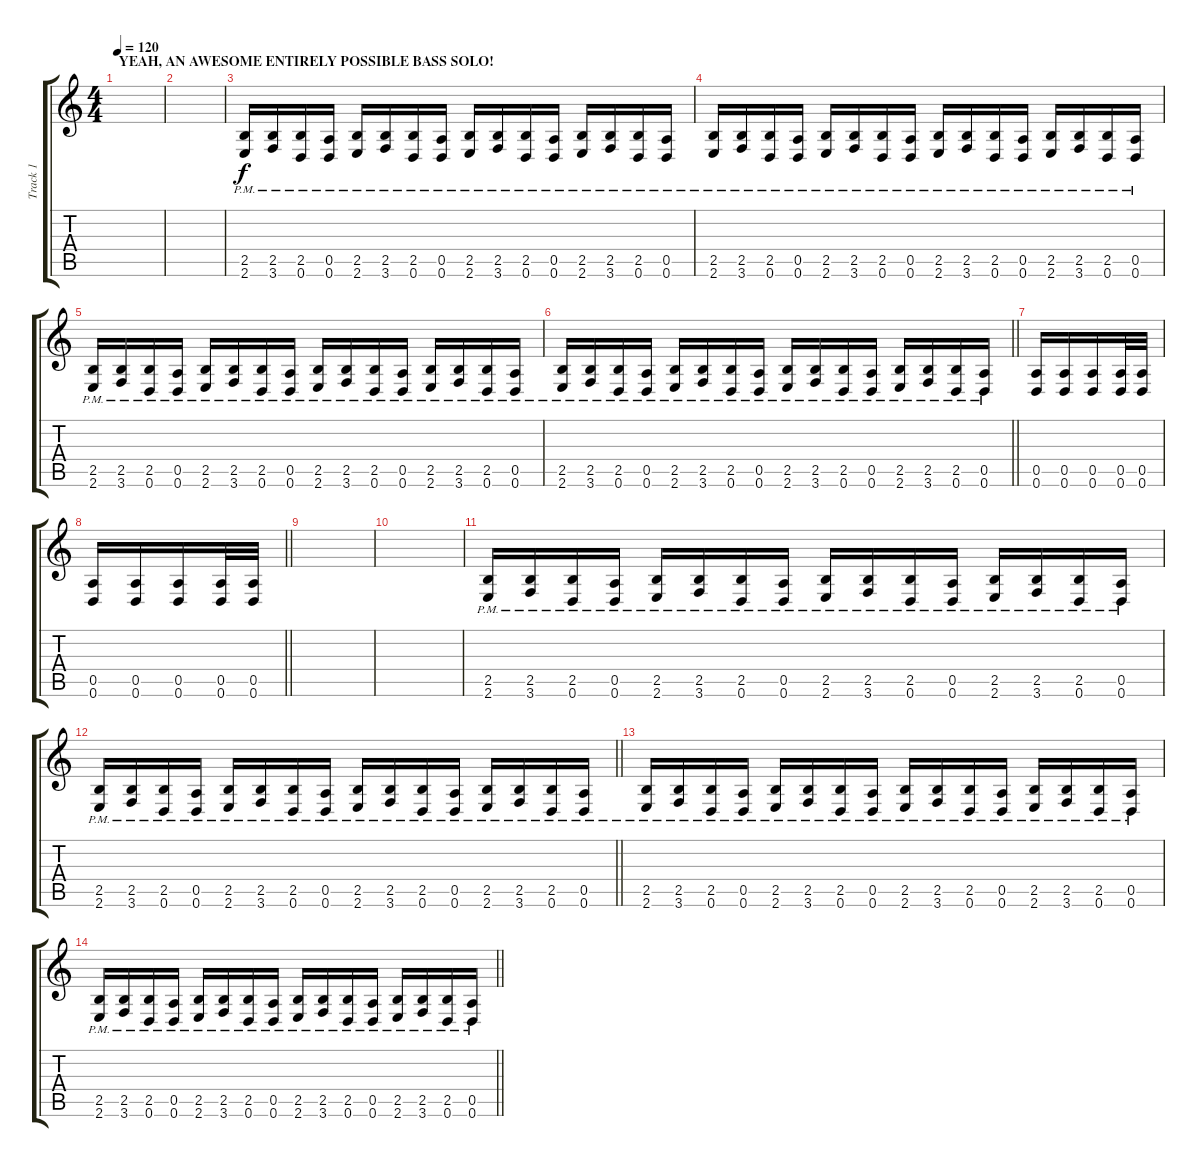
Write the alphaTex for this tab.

\track ("Track 1" "Track 1") {instrument distortionguitar}
\staff {score tabs}
\tuning (E4 B3 G3 D3 A2 D2) {hide}
\ts (4 4)
\section ("" "YEAH, AN AWESOME ENTIRELY POSSIBLE BASS SOLO!")
\tempo 120
\clef g2
\ks c
|
|
(2.5{pm} 2.6{pm}).16 (2.5{pm} 3.6{pm}).16 (2.5{pm} 0.6{pm}).16 (0.5{pm} 0.6{pm}).16 (2.5{pm} 2.6{pm}).16 (2.5{pm} 3.6{pm}).16 (2.5{pm} 0.6{pm}).16 (0.5{pm} 0.6{pm}).16 (2.5{pm} 2.6{pm}).16 (2.5{pm} 3.6{pm}).16 (2.5{pm} 0.6{pm}).16 (0.5{pm} 0.6{pm}).16 (2.5{pm} 2.6{pm}).16 (2.5{pm} 3.6{pm}).16 (2.5{pm} 0.6{pm}).16 (0.5{pm} 0.6{pm}).16 |
(2.5{pm} 2.6{pm}).16 (2.5{pm} 3.6{pm}).16 (2.5{pm} 0.6{pm}).16 (0.5{pm} 0.6{pm}).16 (2.5{pm} 2.6{pm}).16 (2.5{pm} 3.6{pm}).16 (2.5{pm} 0.6{pm}).16 (0.5{pm} 0.6{pm}).16 (2.5{pm} 2.6{pm}).16 (2.5{pm} 3.6{pm}).16 (2.5{pm} 0.6{pm}).16 (0.5{pm} 0.6{pm}).16 (2.5{pm} 2.6{pm}).16 (2.5{pm} 3.6{pm}).16 (2.5{pm} 0.6{pm}).16 (0.5{pm} 0.6{pm}).16 |
(2.5{pm} 2.6{pm}).16 (2.5{pm} 3.6{pm}).16 (2.5{pm} 0.6{pm}).16 (0.5{pm} 0.6{pm}).16 (2.5{pm} 2.6{pm}).16 (2.5{pm} 3.6{pm}).16 (2.5{pm} 0.6{pm}).16 (0.5{pm} 0.6{pm}).16 (2.5{pm} 2.6{pm}).16 (2.5{pm} 3.6{pm}).16 (2.5{pm} 0.6{pm}).16 (0.5{pm} 0.6{pm}).16 (2.5{pm} 2.6{pm}).16 (2.5{pm} 3.6{pm}).16 (2.5{pm} 0.6{pm}).16 (0.5{pm} 0.6{pm}).16 |
\barLineRight lightlight
(2.5{pm} 2.6{pm}).16 (2.5{pm} 3.6{pm}).16 (2.5{pm} 0.6{pm}).16 (0.5{pm} 0.6{pm}).16 (2.5{pm} 2.6{pm}).16 (2.5{pm} 3.6{pm}).16 (2.5{pm} 0.6{pm}).16 (0.5{pm} 0.6{pm}).16 (2.5{pm} 2.6{pm}).16 (2.5{pm} 3.6{pm}).16 (2.5{pm} 0.6{pm}).16 (0.5{pm} 0.6{pm}).16 (2.5{pm} 2.6{pm}).16 (2.5{pm} 3.6{pm}).16 (2.5{pm} 0.6{pm}).16 (0.5{pm} 0.6{pm}).16 |
(0.5 0.6).16 (0.5 0.6).16 (0.5 0.6).16 (0.5 0.6).32 (0.5 0.6).32 |
\barLineRight lightlight
(0.5 0.6).16 (0.5 0.6).16 (0.5 0.6).16 (0.5 0.6).32 (0.5 0.6).32 |
|
|
(2.5{pm} 2.6{pm}).16 (2.5{pm} 3.6{pm}).16 (2.5{pm} 0.6{pm}).16 (0.5{pm} 0.6{pm}).16 (2.5{pm} 2.6{pm}).16 (2.5{pm} 3.6{pm}).16 (2.5{pm} 0.6{pm}).16 (0.5{pm} 0.6{pm}).16 (2.5{pm} 2.6{pm}).16 (2.5{pm} 3.6{pm}).16 (2.5{pm} 0.6{pm}).16 (0.5{pm} 0.6{pm}).16 (2.5{pm} 2.6{pm}).16 (2.5{pm} 3.6{pm}).16 (2.5{pm} 0.6{pm}).16 (0.5{pm} 0.6{pm}).16 |
\barLineRight lightlight
(2.5{pm} 2.6{pm}).16 (2.5{pm} 3.6{pm}).16 (2.5{pm} 0.6{pm}).16 (0.5{pm} 0.6{pm}).16 (2.5{pm} 2.6{pm}).16 (2.5{pm} 3.6{pm}).16 (2.5{pm} 0.6{pm}).16 (0.5{pm} 0.6{pm}).16 (2.5{pm} 2.6{pm}).16 (2.5{pm} 3.6{pm}).16 (2.5{pm} 0.6{pm}).16 (0.5{pm} 0.6{pm}).16 (2.5{pm} 2.6{pm}).16 (2.5{pm} 3.6{pm}).16 (2.5{pm} 0.6{pm}).16 (0.5{pm} 0.6{pm}).16 |
(2.5{pm} 2.6{pm}).16 (2.5{pm} 3.6{pm}).16 (2.5{pm} 0.6{pm}).16 (0.5{pm} 0.6{pm}).16 (2.5{pm} 2.6{pm}).16 (2.5{pm} 3.6{pm}).16 (2.5{pm} 0.6{pm}).16 (0.5{pm} 0.6{pm}).16 (2.5{pm} 2.6{pm}).16 (2.5{pm} 3.6{pm}).16 (2.5{pm} 0.6{pm}).16 (0.5{pm} 0.6{pm}).16 (2.5{pm} 2.6{pm}).16 (2.5{pm} 3.6{pm}).16 (2.5{pm} 0.6{pm}).16 (0.5{pm} 0.6{pm}).16 |
\barLineRight lightlight
(2.5{pm} 2.6{pm}).16 (2.5{pm} 3.6{pm}).16 (2.5{pm} 0.6{pm}).16 (0.5{pm} 0.6{pm}).16 (2.5{pm} 2.6{pm}).16 (2.5{pm} 3.6{pm}).16 (2.5{pm} 0.6{pm}).16 (0.5{pm} 0.6{pm}).16 (2.5{pm} 2.6{pm}).16 (2.5{pm} 3.6{pm}).16 (2.5{pm} 0.6{pm}).16 (0.5{pm} 0.6{pm}).16 (2.5{pm} 2.6{pm}).16 (2.5{pm} 3.6{pm}).16 (2.5{pm} 0.6{pm}).16 (0.5{pm} 0.6{pm}).16
